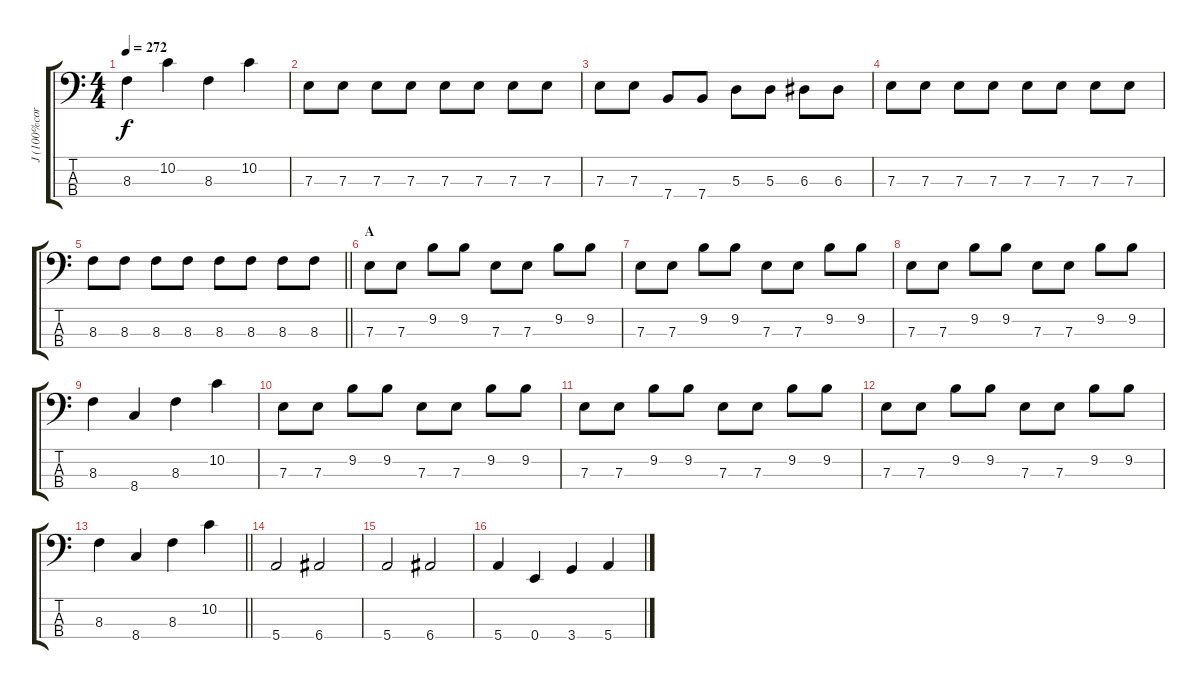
\track ("J (100%correct)" "J (100%cor") {instrument electricbasspick}
\staff {score tabs}
\tuning (G2 D2 A1 E1) {hide}
\ts (4 4)
\tempo 272
\clef f4
\ks c
8.3.4{dy f} 10.2.4 8.3.4 10.2.4 |
7.3.8 7.3.8 7.3.8 7.3.8 7.3.8 7.3.8 7.3.8 7.3.8 |
7.3.8 7.3.8 7.4.8 7.4.8 5.3.8 5.3.8 6.3.8 6.3.8 |
7.3.8 7.3.8 7.3.8 7.3.8 7.3.8 7.3.8 7.3.8 7.3.8 |
\barLineRight lightlight
8.3.8 8.3.8 8.3.8 8.3.8 8.3.8 8.3.8 8.3.8 8.3.8 |
\section ("" "A")
7.3.8 7.3.8 9.2.8 9.2.8 7.3.8 7.3.8 9.2.8 9.2.8 |
7.3.8 7.3.8 9.2.8 9.2.8 7.3.8 7.3.8 9.2.8 9.2.8 |
7.3.8 7.3.8 9.2.8 9.2.8 7.3.8 7.3.8 9.2.8 9.2.8 |
8.3.4 8.4.4 8.3.4 10.2.4 |
7.3.8 7.3.8 9.2.8 9.2.8 7.3.8 7.3.8 9.2.8 9.2.8 |
7.3.8 7.3.8 9.2.8 9.2.8 7.3.8 7.3.8 9.2.8 9.2.8 |
7.3.8 7.3.8 9.2.8 9.2.8 7.3.8 7.3.8 9.2.8 9.2.8 |
\barLineRight lightlight
8.3.4 8.4.4 8.3.4 10.2.4 |
5.4.2 6.4.2 |
5.4.2 6.4.2 |
5.4.4 0.4.4 3.4.4 5.4.4
